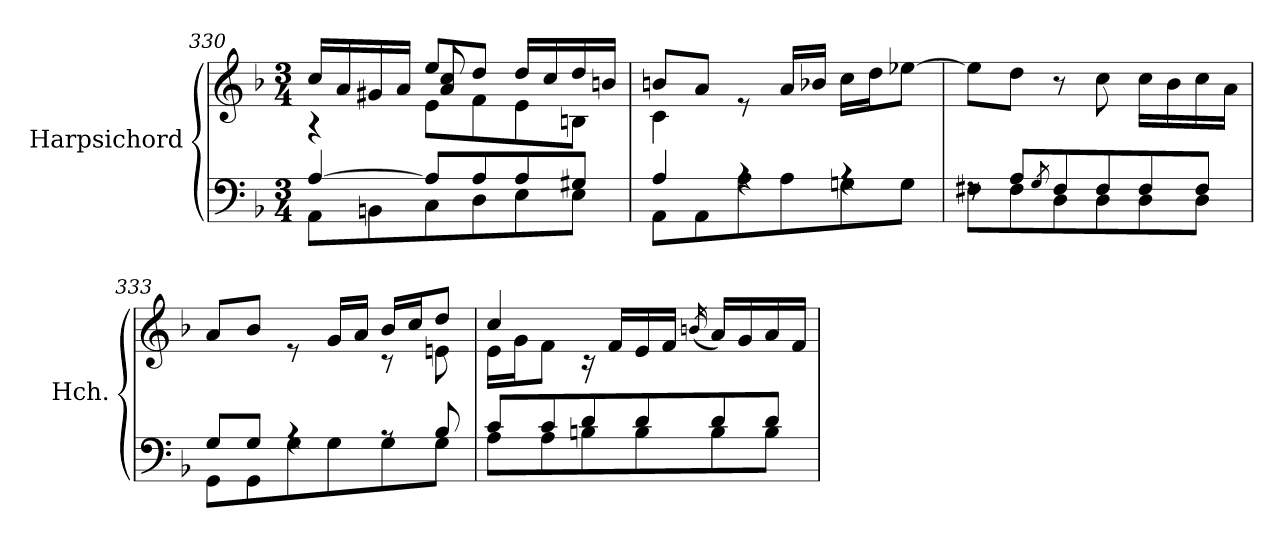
**kern	**kern
*part1	*part1
*staff2	*staff1
*I"Harpsichord	*
*I'Hch.	*
!!LO:LB:g=z
*clefF4	*clefG2
*k[b-]	*k[b-]
*M3/4	*M3/4
=330	=330
*^	*^
*	*	*	*^
[4A/	8AA\L	16cc/LL	4r	4ryy
.	.	16a/	.	.
.	8BBn\	16g#X/	.	.
.	.	16a/JJ	.	.
8A/L]	8C\	8ee/L	8e\L	8a/ 8cc/
8A/	8D\	8dd/J	8f\	8ryy
8A/	8E\	16dd/LL	8e\	4ryy
.	.	16cc/	.	.
8G#X/J	8E\J	16dd/	8Bn\J	.
.	.	16bn/JJ	.	.
*	*	*	*v	*v
=331	=331	=331	=331
4A/	8AA\L	8bn/L	4c\
.	8AA\	8a/J	.
4rA	8A\	8re	4ryy
.	8A\	16a/LL	.
.	.	16b-X/JJ	.
4rA	8Gn\	16cc\LL	4ryy
.	.	16dd\J	.
.	8G\J	[8ee-X\J	.
*	*	*v	*v
=332	=332	=332
8rF	8F#X\L	8ee-\L]
8A/L	8F#\	8dd\J
8qG/	.	.
8F#/	8D\	8r
8F#/	8D\	8cc\
8F#/	8D\	16cc\LL
.	.	16b-\
8F#/J	8D\J	16cc\
.	.	16a\JJ
=333	=333	=333
*	*	*^
8G/L	8GG\L	8a/L	4ryy
8G/J	8GG\	8b-/J	.
4rA	8G\	8re	4ryy
.	8G\	16g/LL	.
.	.	16a/JJ	.
8rA	8G\	16b-/LL	8r
.	.	16cc/J	.
8B-/	8G\J	8dd/J	8en\
=334	=334	=334	=334
8c/L	8A\L	4cc/	16e\LL
.	.	.	16g\J
8c/	8A\	.	8f\J
8d/	8Bn\	16rc	4ryy
.	.	16f/LL	.
8d/	8B\	16e/	.
.	.	16f/JJ	.
.	.	(<16qbn/	.
8d/	8B\	16a/LL)	4ryy
.	.	16g/	.
8d/J	8B\J	16a/	.
.	.	16f/JJ	.
*v	*v	*	*
*	*v	*v
=	=
*-	*-
